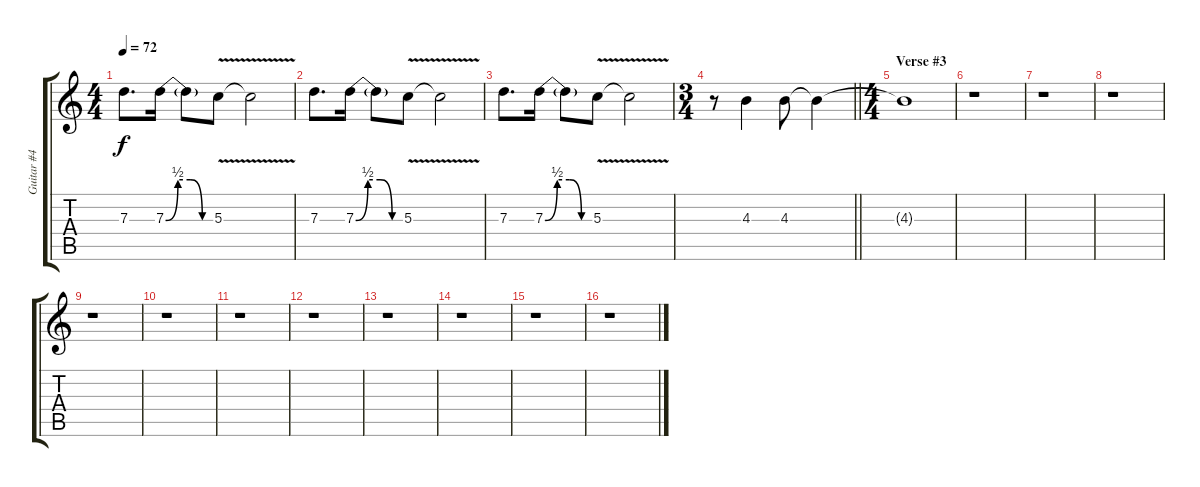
\track ("Guitar #4" "Guitar #4") {instrument distortionguitar}
\staff {score tabs}
\tuning (E4 B3 G3 D3 A2 E2) {hide}
\ts (4 4)
\tempo 72
\clef g2
\ks c
7.3.8{d dy f} 7.3{be (custom 0 0 15 2 30 2 45 0 60 0)}.16 7.3{t}.8 5.3{v}.8 5.3{t}.2 |
7.3.8{d} 7.3{be (custom 0 0 15 2 30 2 45 0 60 0)}.16 7.3{t}.8 5.3{v}.8 5.3{t}.2 |
7.3.8{d} 7.3{be (custom 0 0 15 2 30 2 45 0 60 0)}.16 7.3{t}.8 5.3{v}.8 5.3{t}.2 |
\ts (3 4)
\barLineRight lightlight
r.8 4.3.4 4.3.8 4.3{t}.4 |
\ts (4 4)
\section ("" "Verse #3")
4.3{t}.1 |
r.1 |
r.1 |
r.1 |
r.1 |
r.1 |
r.1 |
r.1 |
r.1 |
r.1 |
r.1 |
r.1
